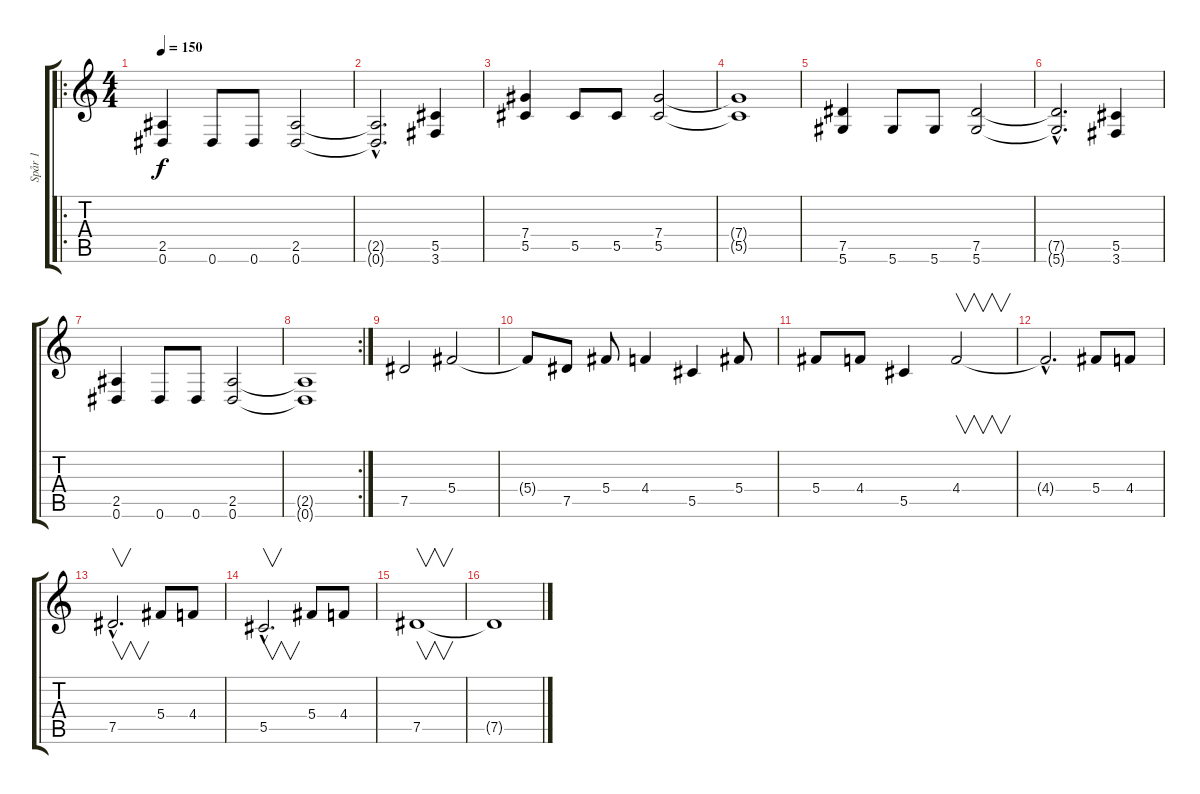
\track ("Spår 1" "Spår 1") {instrument acousticguitarsteel}
\staff {score tabs}
\tuning (Eb4 Bb3 Gb3 Db3 Ab2 Eb2) {hide}
\ro
\ts (4 4)
\tempo 150
\clef g2
\ks c
(2.5 0.6).4{dy f instrument distortionguitar} 0.6.8 0.6.8 (2.5 0.6).2 |
(2.5{hac t} 0.6{hac t}).2{d} (5.5 3.6).4 |
(7.4 5.5).4 5.5.8 5.5.8 (7.4 5.5).2 |
(7.4{t} 5.5{t}).1 |
(7.5 5.6).4 5.6.8 5.6.8 (7.5 5.6).2 |
(7.5{hac t} 5.6{hac t}).2{d} (5.5 3.6).4 |
(2.5 0.6).4 0.6.8 0.6.8 (2.5 0.6).2 |
\rc 2
(2.5{t} 0.6{t}).1 |
7.5.2 5.4.2 |
5.4{t}.8 7.5.8 5.4.8 4.4.4 5.5.4 5.4.8 |
5.4.8 4.4.8 5.5.4 4.4.2{v} |
4.4{hac t}.2{d} 5.4.8 4.4.8 |
7.5{hac}.2{v d} 5.4.8 4.4.8 |
5.5{hac}.2{v d} 5.4.8 4.4.8 |
7.5.1{v} |
7.5{t}.1
